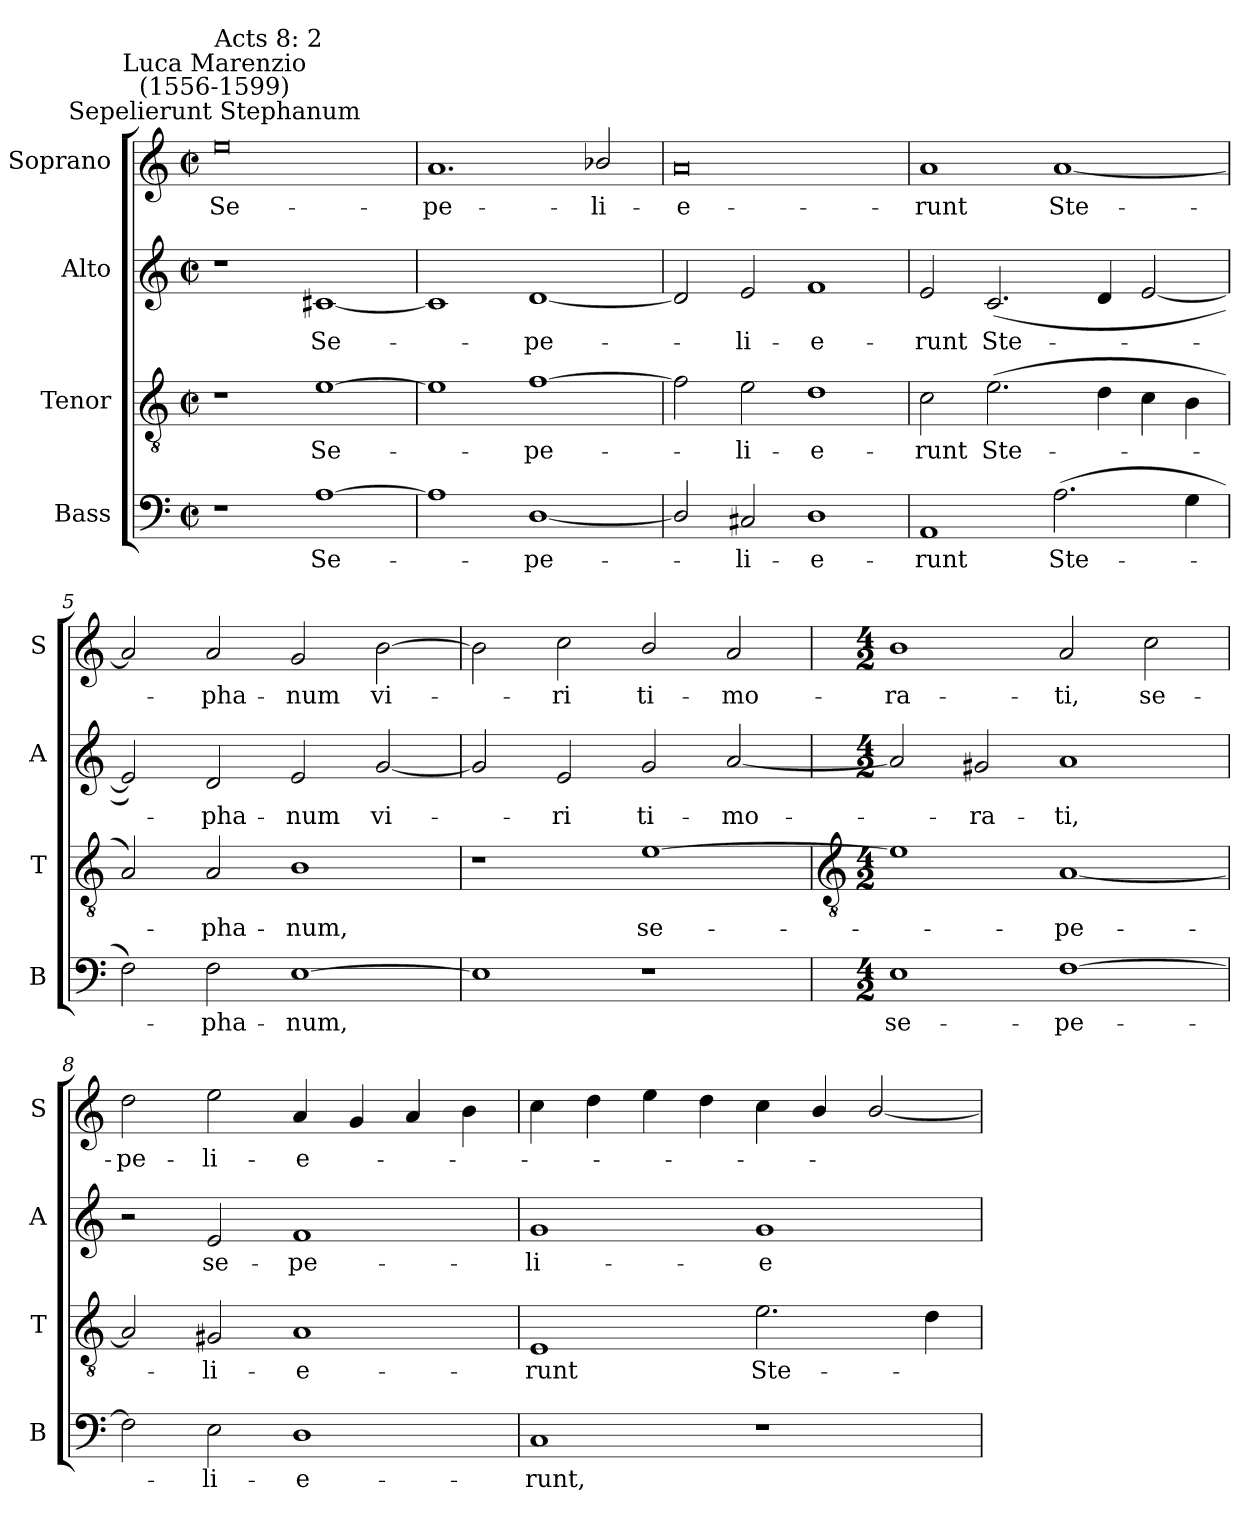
**kern	**text	**kern	**text	**kern	**text	**kern	**text
*part4	*part4	*part3	*part3	*part2	*part2	*part1	*part1
*staff4	*staff4	*staff3	*staff3	*staff2	*staff2	*staff1	*staff1
*I"Bass	*	*I"Tenor	*	*I"Alto	*	*I"Soprano	*
*I'B	*	*I'T	*	*I'A	*	*I'S	*
*clefF4	*	*clefGv2	*	*clefG2	*	*clefG2	*
*k[]	*	*k[]	*	*k[]	*	*k[]	*
*C:	*	*C:	*	*C:	*	*C:	*
*M4/2	*	*M4/2	*	*M4/2	*	*M4/2	*
*met(c|)	*	*met(c|)	*	*met(c|)	*	*met(c|)	*
=1	=1	=1	=1	=1	=1	=1	=1
!	!	!	!	!	!	!LO:TX:a:cj:t=Sepelierunt Stephanum	!
!	!	!	!	!	!	!LO:TX:a:cj:t=Luca Marenzio\n(1556-1599)	!
!	!	!	!	!	!	!LO:TX:a:t=Acts 8&colon; 2	!
!	!	!	!	!	!	!	!LO:LY:b
1r	.	1r	.	1r	.	0ee	Se-
!	!LO:LY:b	!	!LO:LY:b	!	!LO:LY:b	!	!
[1A	Se-	[1e	Se-	[1c#X	Se-	.	.
=2	=2	=2	=2	=2	=2	=2	=2
!	!	!	!	!	!	!	!LO:LY:b
1A]	.	1e]	.	1c#]	.	1.a	-pe-
!	!LO:LY:b	!	!LO:LY:b	!	!LO:LY:b	!	!
[1D/	pe-	[1f	pe-	[1d	pe-	.	.
!	!	!	!	!	!	!	!LO:LY:b
.	.	.	.	.	.	2b-X/	-li-
=3	=3	=3	=3	=3	=3	=3	=3
!	!	!	!	!	!	!	!LO:LY:b
2D/]	.	2f]	.	2d]	.	0a	-e-
!	!LO:LY:b	!	!LO:LY:b	!	!LO:LY:b	!	!
2C#X	li-	2e	li-	2e	li-	.	.
!	!LO:LY:b	!	!LO:LY:b	!	!LO:LY:b	!	!
1D/	-e-	1d	-e-	1f	-e-	.	.
=4	=4	=4	=4	=4	=4	=4	=4
!	!LO:LY:b	!	!LO:LY:b	!	!LO:LY:b	!	!LO:LY:b
1AA	-runt	2c	-runt	2e	-runt	1a	-runt
!	!	!	!LO:LY:b	!	!LO:LY:b	!	!
.	.	(>2.e	Ste-	(<2.c	Ste-	.	.
!	!LO:LY:b	!	!	!	!	!	!LO:LY:b
(>2.A	Ste-	.	.	.	.	[1a	Ste-
.	.	4d	.	4d	.	.	.
.	.	4c	.	[2e	.	.	.
4G	.	4B	.	.	.	.	.
=5	=5	=5	=5	=5	=5	=5	=5
2F)	.	2A)	.	2e])	.	2a]	.
!	!LO:LY:b	!	!LO:LY:b	!	!LO:LY:b	!	!LO:LY:b
2F	pha-	2A	pha-	2d	pha-	2a	pha-
!	!LO:LY:b	!	!LO:LY:b	!	!LO:LY:b	!	!LO:LY:b
[1E	-num,	1B	-num,	2e	-num	2g	-num
!	!	!	!	!	!LO:LY:b	!	!LO:LY:b
.	.	.	.	[2g	vi-	[2b	vi-
=6	=6	=6	=6	=6	=6	=6	=6
1E]	.	1r	.	2g]	.	2b]	.
!	!	!	!	!	!LO:LY:b	!	!LO:LY:b
.	.	.	.	2e	ri	2cc	ri
!	!	!	!LO:LY:b	!	!LO:LY:b	!	!LO:LY:b
1r	.	[1e	se-	2g	ti-	2b/	ti-
!	!	!	!	!	!LO:LY:b	!	!LO:LY:b
.	.	.	.	[2a	-mo-	2a	-mo-
!!LO:LB:g=z
=7	=7	=7	=7	=7	=7	=7	=7
*	*	*clefGv2	*	*	*	*	*
*M4/2	*	*M4/2	*	*M4/2	*	*M4/2	*
!	!LO:LY:b	!	!	!	!	!	!LO:LY:b
1E	se-	1e]	.	2a]	.	1b/	-ra-
!	!	!	!	!	!LO:LY:b	!	!
.	.	.	.	2g#X	ra-	.	.
!	!LO:LY:b	!	!LO:LY:b	!	!LO:LY:b	!	!LO:LY:b
[1F	-pe-	[1A	pe-	1a	-ti,	2a	-ti,
!	!	!	!	!	!	!	!LO:LY:b
.	.	.	.	.	.	2cc	se-
=8	=8	=8	=8	=8	=8	=8	=8
!	!	!	!	!	!	!	!LO:LY:b
2F]	.	2A]	.	2r	.	2dd	-pe-
!	!LO:LY:b	!	!LO:LY:b	!	!LO:LY:b	!	!LO:LY:b
2E	li-	2G#X	li-	2e	se-	2ee	-li-
!	!LO:LY:b	!	!LO:LY:b	!	!LO:LY:b	!	!LO:LY:b
1D/	-e-	1A	-e-	1f	-pe-	4a	-e-
.	.	.	.	.	.	4g	.
.	.	.	.	.	.	4a	.
.	.	.	.	.	.	4b	.
=9	=9	=9	=9	=9	=9	=9	=9
!	!LO:LY:b	!	!LO:LY:b	!	!LO:LY:b	!	!
1C	-runt,	1E	-runt	1g	-li-	4cc	.
.	.	.	.	.	.	4dd	.
.	.	.	.	.	.	4ee	.
.	.	.	.	.	.	4dd	.
!	!	!	!LO:LY:b	!	!LO:LY:b	!	!
1r	.	2.e	Ste-	1g	-e-	4cc	.
.	.	.	.	.	.	4b/	.
.	.	.	.	.	.	[2b/	.
.	.	4d	.	.	.	.	.
=	=	=	=	=	=	=	=
*-	*-	*-	*-	*-	*-	*-	*-
